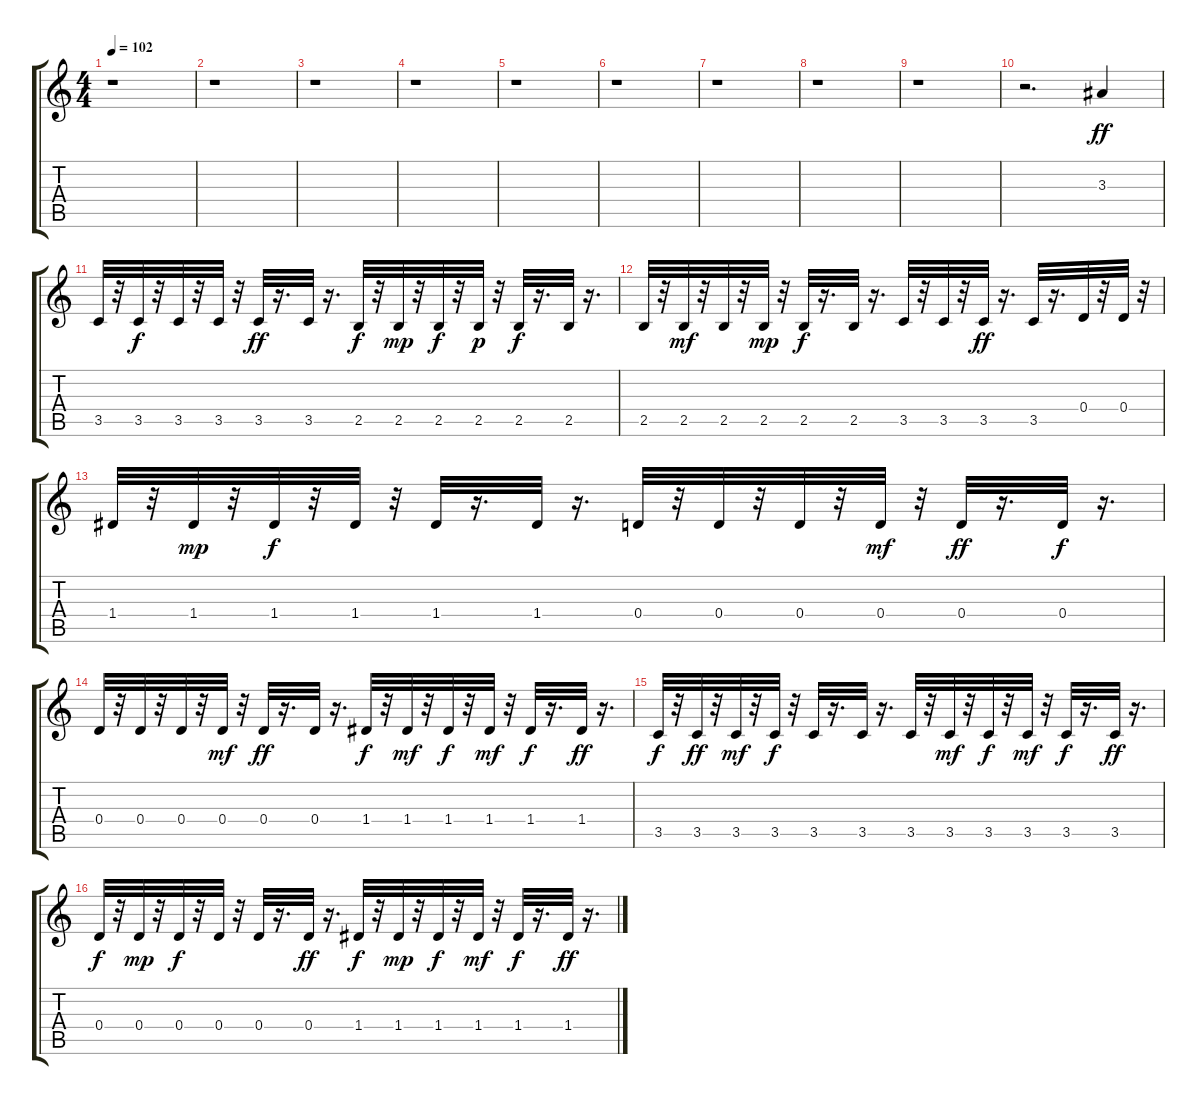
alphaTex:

\track "" {instrument electricguitarmuted}
\staff {score tabs}
\tuning (E4 B3 G3 D3 A2 E2) {hide}
\ts (4 4)
\tempo 102
\clef g2
\ks c
r.1{dy ff instrument electricguitarmuted} |
r.1 |
r.1 |
r.1 |
r.1 |
r.1 |
r.1 |
r.1 |
r.1 |
r.2{d} 3.3.4 |
3.5.32 r.32 3.5.32{dy f} r.32 3.5.32 r.32 3.5.32 r.32 3.5.32{dy ff} r.16{d} 3.5.32 r.16{d} 2.5.32{dy f} r.32 2.5.32{dy mp} r.32 2.5.32{dy f} r.32 2.5.32{dy p} r.32 2.5.32{dy f} r.16{d} 2.5.32 r.16{d} |
2.5.32 r.32 2.5.32{dy mf} r.32 2.5.32 r.32 2.5.32{dy mp} r.32 2.5.32{dy f} r.16{d} 2.5.32 r.16{d} 3.5.32 r.32 3.5.32 r.32 3.5.32{dy ff} r.16{d} 3.5.32 r.16{d} 0.4.32 r.32 0.4.32 r.32 |
1.4.32 r.32 1.4.32{dy mp} r.32 1.4.32{dy f} r.32 1.4.32 r.32 1.4.32 r.16{d} 1.4.32 r.16{d} 0.4.32 r.32 0.4.32 r.32 0.4.32 r.32 0.4.32{dy mf} r.32 0.4.32{dy ff} r.16{d} 0.4.32{dy f} r.16{d} |
0.4.32 r.32 0.4.32 r.32 0.4.32 r.32 0.4.32{dy mf} r.32 0.4.32{dy ff} r.16{d} 0.4.32 r.16{d} 1.4.32{dy f} r.32 1.4.32{dy mf} r.32 1.4.32{dy f} r.32 1.4.32{dy mf} r.32 1.4.32{dy f} r.16{d} 1.4.32{dy ff} r.16{d} |
3.5.32{dy f} r.32 3.5.32{dy ff} r.32 3.5.32{dy mf} r.32 3.5.32{dy f} r.32 3.5.32 r.16{d} 3.5.32 r.16{d} 3.5.32 r.32 3.5.32{dy mf} r.32 3.5.32{dy f} r.32 3.5.32{dy mf} r.32 3.5.32{dy f} r.16{d} 3.5.32{dy ff} r.16{d} |
0.4.32{dy f} r.32 0.4.32{dy mp} r.32 0.4.32{dy f} r.32 0.4.32 r.32 0.4.32 r.16{d} 0.4.32{dy ff} r.16{d} 1.4.32{dy f} r.32 1.4.32{dy mp} r.32 1.4.32{dy f} r.32 1.4.32{dy mf} r.32 1.4.32{dy f} r.16{d} 1.4.32{dy ff} r.16{d}
